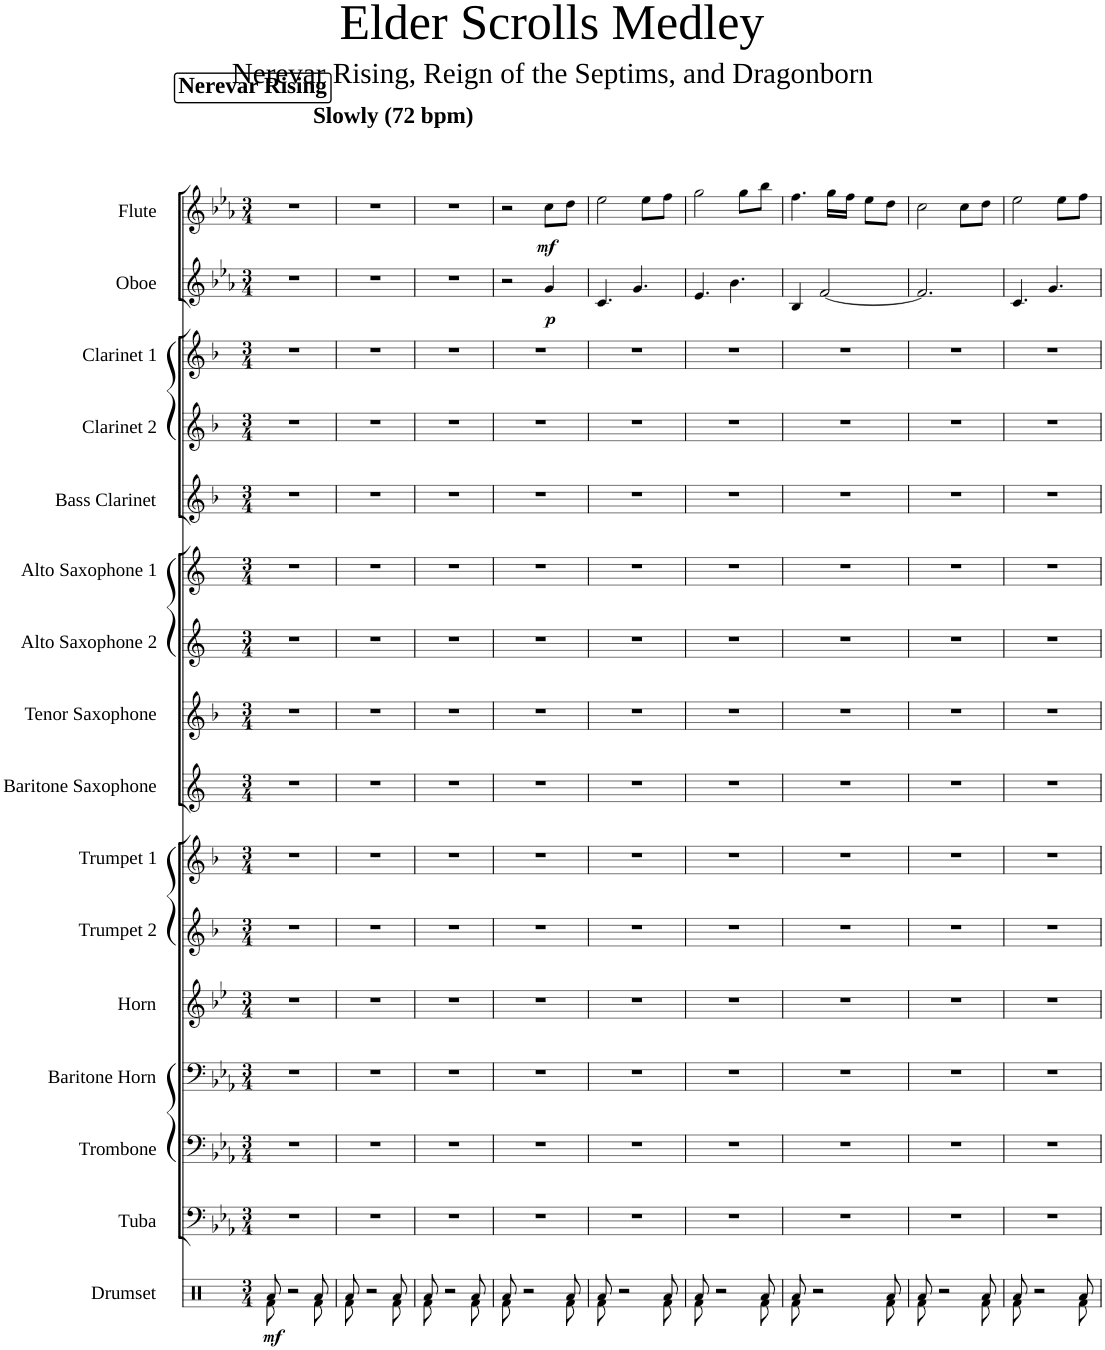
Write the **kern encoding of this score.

**kern	**dynam	**kern	**kern	**kern	**kern	**kern	**kern	**kern	**kern	**kern	**kern	**kern	**kern	**kern	**kern	**dynam	**kern	**dynam
*part16	*part16	*part15	*part14	*part13	*part12	*part11	*part10	*part9	*part8	*part7	*part6	*part5	*part4	*part3	*part2	*part2	*part1	*part1
*staff16	*staff16	*staff15	*staff14	*staff13	*staff12	*staff11	*staff10	*staff9	*staff8	*staff7	*staff6	*staff5	*staff4	*staff3	*staff2	*staff2	*staff1	*staff1
*I"Drumset	*	*I"Tuba	*I"Trombone	*I"Baritone Horn	*I"Horn	*I"Trumpet 2	*I"Trumpet 1	*I"Baritone Saxophone	*I"Tenor Saxophone	*I"Alto Saxophone 2	*I"Alto Saxophone 1	*I"Bass Clarinet	*I"Clarinet 2	*I"Clarinet 1	*I"Oboe	*	*I"Flute	*
*I'Drs.	*	*I'Tu.	*I'Trb.	*I'Bar. Hn.	*I'Hn.	*I'Tpt. 2	*I'Tpt. 1	*I'Bar. Sax.	*I'T. Sax.	*I'A. Sax. 2	*I'A. Sax. 1	*I'B. Cl.	*I'Cl. 2	*I'Cl. 1	*I'Ob.	*	*I'Fl.	*
*clefX	*	*clefF4	*clefF4	*clefF4	*clefG2	*clefG2	*clefG2	*clefG2	*clefG2	*clefG2	*clefG2	*clefG2	*clefG2	*clefG2	*clefG2	*	*clefG2	*
*	*	*	*	*Trd4c7	*Trd4c7	*Trd1c2	*Trd1c2	*Trd12c21	*Trd8c14	*Trd5c9	*Trd5c9	*Trd8c14	*Trd1c2	*Trd1c2	*	*	*	*
*k[]	*	*k[b-e-a-]	*k[b-e-a-]	*k[b-e-a-]	*k[b-e-]	*k[b-]	*k[b-]	*k[]	*k[b-]	*k[]	*k[]	*k[b-]	*k[b-]	*k[b-]	*k[b-e-a-]	*	*k[b-e-a-]	*
*M3/4	*	*M3/4	*M3/4	*M3/4	*M3/4	*M3/4	*M3/4	*M3/4	*M3/4	*M3/4	*M3/4	*M3/4	*M3/4	*M3/4	*M3/4	*	*M3/4	*
!!LO:REH:place=s1:a:B:cj:fs=16.6691:t=Nerevar Rising
=1	=1	=1	=1	=1	=1	=1	=1	=1	=1	=1	=1	=1	=1	=1	=1	=1	=1	=1
*^	*	*	*	*	*	*	*	*	*	*	*	*	*	*	*	*	*	*
!	!	!	!	!	!	!	!	!	!	!	!	!	!	!	!	!	!	!LO:TX:a:B:t=Slowly (72 bpm)	!
!	!	!LO:DY:b	!	!	!	!	!	!	!	!	!	!	!	!	!	!	!	!	!
8Ra/	8Rf\L	mf	2.r	2.r	2.r	2.r	2.r	2.r	2.r	2.r	2.r	2.r	2.r	2.r	2.r	2.r	.	2.r	.
2r	2ryy	.	.	.	.	.	.	.	.	.	.	.	.	.	.	.	.	.	.
8Ra/	8Rf\J	.	.	.	.	.	.	.	.	.	.	.	.	.	.	.	.	.	.
=2	=2	=2	=2	=2	=2	=2	=2	=2	=2	=2	=2	=2	=2	=2	=2	=2	=2	=2	=2
8Ra/	8Rf\L	.	2.r	2.r	2.r	2.r	2.r	2.r	2.r	2.r	2.r	2.r	2.r	2.r	2.r	2.r	.	2.r	.
2r	2ryy	.	.	.	.	.	.	.	.	.	.	.	.	.	.	.	.	.	.
8Ra/	8Rf\J	.	.	.	.	.	.	.	.	.	.	.	.	.	.	.	.	.	.
=3	=3	=3	=3	=3	=3	=3	=3	=3	=3	=3	=3	=3	=3	=3	=3	=3	=3	=3	=3
8Ra/	8Rf\L	.	2.r	2.r	2.r	2.r	2.r	2.r	2.r	2.r	2.r	2.r	2.r	2.r	2.r	2.r	.	2.r	.
2r	2ryy	.	.	.	.	.	.	.	.	.	.	.	.	.	.	.	.	.	.
8Ra/	8Rf\J	.	.	.	.	.	.	.	.	.	.	.	.	.	.	.	.	.	.
=4	=4	=4	=4	=4	=4	=4	=4	=4	=4	=4	=4	=4	=4	=4	=4	=4	=4	=4	=4
8Ra/	8Rf\L	.	2.r	2.r	2.r	2.r	2.r	2.r	2.r	2.r	2.r	2.r	2.r	2.r	2.r	2r	.	2r	.
2r	2ryy	.	.	.	.	.	.	.	.	.	.	.	.	.	.	.	.	.	.
!	!	!	!	!	!	!	!	!	!	!	!	!	!	!	!	!	!LO:DY:b	!	!LO:DY:b
.	.	.	.	.	.	.	.	.	.	.	.	.	.	.	.	4g/	p	8cc\L	mf
8Ra/	8Rf\J	.	.	.	.	.	.	.	.	.	.	.	.	.	.	.	.	8dd\J	.
=5	=5	=5	=5	=5	=5	=5	=5	=5	=5	=5	=5	=5	=5	=5	=5	=5	=5	=5	=5
8Ra/	8Rf\L	.	2.r	2.r	2.r	2.r	2.r	2.r	2.r	2.r	2.r	2.r	2.r	2.r	2.r	4.c/	.	2ee-\	.
2r	2ryy	.	.	.	.	.	.	.	.	.	.	.	.	.	.	.	.	.	.
.	.	.	.	.	.	.	.	.	.	.	.	.	.	.	.	4.g/	.	.	.
.	.	.	.	.	.	.	.	.	.	.	.	.	.	.	.	.	.	8ee-\L	.
8Ra/	8Rf\J	.	.	.	.	.	.	.	.	.	.	.	.	.	.	.	.	8ff\J	.
=6	=6	=6	=6	=6	=6	=6	=6	=6	=6	=6	=6	=6	=6	=6	=6	=6	=6	=6	=6
8Ra/	8Rf\L	.	2.r	2.r	2.r	2.r	2.r	2.r	2.r	2.r	2.r	2.r	2.r	2.r	2.r	4.e-/	.	2gg\	.
2r	2ryy	.	.	.	.	.	.	.	.	.	.	.	.	.	.	.	.	.	.
.	.	.	.	.	.	.	.	.	.	.	.	.	.	.	.	4.b-\	.	.	.
.	.	.	.	.	.	.	.	.	.	.	.	.	.	.	.	.	.	8gg\L	.
8Ra/	8Rf\J	.	.	.	.	.	.	.	.	.	.	.	.	.	.	.	.	8bb-\J	.
=7	=7	=7	=7	=7	=7	=7	=7	=7	=7	=7	=7	=7	=7	=7	=7	=7	=7	=7	=7
8Ra/	8Rf\L	.	2.r	2.r	2.r	2.r	2.r	2.r	2.r	2.r	2.r	2.r	2.r	2.r	2.r	4B-/	.	4.ff\	.
2r	2ryy	.	.	.	.	.	.	.	.	.	.	.	.	.	.	.	.	.	.
.	.	.	.	.	.	.	.	.	.	.	.	.	.	.	.	[2f/	.	.	.
.	.	.	.	.	.	.	.	.	.	.	.	.	.	.	.	.	.	16gg\LL	.
.	.	.	.	.	.	.	.	.	.	.	.	.	.	.	.	.	.	16ff\JJ	.
.	.	.	.	.	.	.	.	.	.	.	.	.	.	.	.	.	.	8ee-\L	.
8Ra/	8Rf\J	.	.	.	.	.	.	.	.	.	.	.	.	.	.	.	.	8dd\J	.
=8	=8	=8	=8	=8	=8	=8	=8	=8	=8	=8	=8	=8	=8	=8	=8	=8	=8	=8	=8
8Ra/	8Rf\L	.	2.r	2.r	2.r	2.r	2.r	2.r	2.r	2.r	2.r	2.r	2.r	2.r	2.r	2.f/]	.	2cc\	.
2r	2ryy	.	.	.	.	.	.	.	.	.	.	.	.	.	.	.	.	.	.
.	.	.	.	.	.	.	.	.	.	.	.	.	.	.	.	.	.	8cc\L	.
8Ra/	8Rf\J	.	.	.	.	.	.	.	.	.	.	.	.	.	.	.	.	8dd\J	.
=9	=9	=9	=9	=9	=9	=9	=9	=9	=9	=9	=9	=9	=9	=9	=9	=9	=9	=9	=9
8Ra/	8Rf\L	.	2.r	2.r	2.r	2.r	2.r	2.r	2.r	2.r	2.r	2.r	2.r	2.r	2.r	4.c/	.	2ee-\	.
2r	2ryy	.	.	.	.	.	.	.	.	.	.	.	.	.	.	.	.	.	.
.	.	.	.	.	.	.	.	.	.	.	.	.	.	.	.	4.g/	.	.	.
.	.	.	.	.	.	.	.	.	.	.	.	.	.	.	.	.	.	8ee-\L	.
8Ra/	8Rf\J	.	.	.	.	.	.	.	.	.	.	.	.	.	.	.	.	8ff\J	.
*v	*v	*	*	*	*	*	*	*	*	*	*	*	*	*	*	*	*	*	*
=	=	=	=	=	=	=	=	=	=	=	=	=	=	=	=	=	=	=
*-	*-	*-	*-	*-	*-	*-	*-	*-	*-	*-	*-	*-	*-	*-	*-	*-	*-	*-
